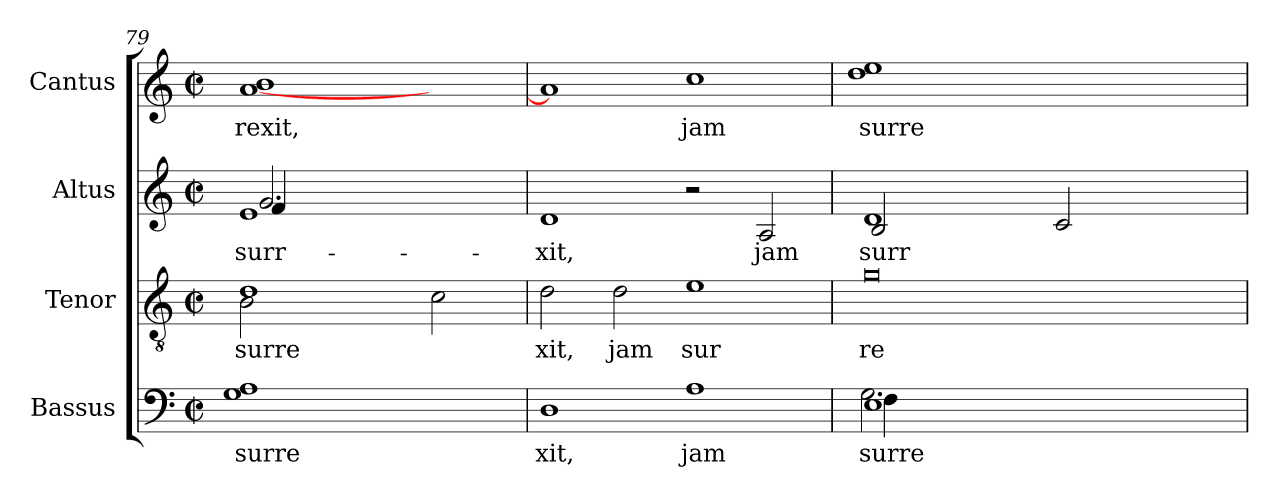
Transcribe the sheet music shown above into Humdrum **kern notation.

**kern	**text	**kern	**text	**kern	**text	**kern	**text
*part4	*part4	*part3	*part3	*part2	*part2	*part1	*part1
*staff4	*staff4	*staff3	*staff3	*staff2	*staff2	*staff1	*staff1
*I"Bassus	*	*I"Tenor	*	*I"Altus	*	*I"Cantus	*
*clefF4	*	*clefGv2	*	*clefG2	*	*clefG2	*
*k[]	*	*k[]	*	*k[]	*	*k[]	*
*C:	*	*C:	*	*C:	*	*C:	*
*M2/2	*	*M2/2	*	*M2/2	*	*M2/2	*
*met(c|)	*	*met(c|)	*	*met(c|)	*	*met(c|)	*
=79	=79	=79	=79	=79	=79	=79	=79
!	!LO:LY:b:cj	!	!LO:LY:b:cj	!	!LO:LY:b:cj	!	!LO:LY:b:cj
*	*	*^	*	*^	*	*	*
*	*	*	*	*	*	*^	*	*	*
1G 1A	surre	1d	2B\	surre	1e	2.g/	4f/	surr-	1b [<1a	rexit,
.	.	.	.	.	.	.	2ryy	.	.	.
.	.	.	1ryy	.	.	.	.	.	.	.
.	.	.	.	.	.	2ryy	2.ryy	.	.	.
!	!	!	!	!LO:LY:b:cj	!	!	!	!	!	!
2ryy	.	2c\	.	.	2ryy	.	.	.	2ryy	.
.	.	.	.	.	.	4ryy	.	.	.	.
*	*	*v	*v	*	*	*	*	*	*	*
*	*	*	*	*	*v	*v	*	*	*
=80	=80	=80	=80	=80	=80	=80	=80	=80
!	!LO:LY:b:cj	!	!LO:LY:b:cj	!	!	!LO:LY:b:cj	!	!LO:LY:b:cj
*	*	*	*	*v	*v	*	*	*
1D	xit,	2d\	xit,	1d	-xit,	1a]	.
!	!	!	!LO:LY:b:cj	!	!	!	!
.	.	2d\	jam	.	.	.	.
!	!LO:LY:b:cj	!	!LO:LY:b:cj	!	!	!	!LO:LY:b:cj
1A	jam	1e	sur	2r	.	1cc	jam
!	!	!	!	!	!LO:LY:b:cj	!	!
.	.	.	.	2A/	jam	.	.
=81	=81	=81	=81	=81	=81	=81	=81
*^	*	*	*	*	*	*	*
*	*^	*	*	*	*	*	*	*
!	!	!	!LO:LY:b:cj	!	!LO:LY:b:cj	!	!LO:LY:b:cj	!	!LO:LY:b:cj
*	*	*	*	*	*	*^	*	*	*
1E	2.G\	4F\	surre	0g	re	1d	2B/	surr-	1dd 1ee	surre
.	.	1ryy	.	.	.	.	.	.	.	.
.	.	.	.	.	.	.	2ryy	.	.	.
.	1ryy	.	.	.	.	.	.	.	.	.
!	!	!	!	!	!	!	!	!LO:LY:b:cj	!	!
1ryy	.	.	.	.	.	2c/	1ryy	--	1ryy	.
.	.	2.ryy	.	.	.	.	.	.	.	.
.	.	.	.	.	.	2ryy	.	.	.	.
.	4ryy	.	.	.	.	.	.	.	.	.
*v	*v	*v	*	*	*	*v	*v	*	*	*
=	=	=	=	=	=	=	=
*-	*-	*-	*-	*-	*-	*-	*-
